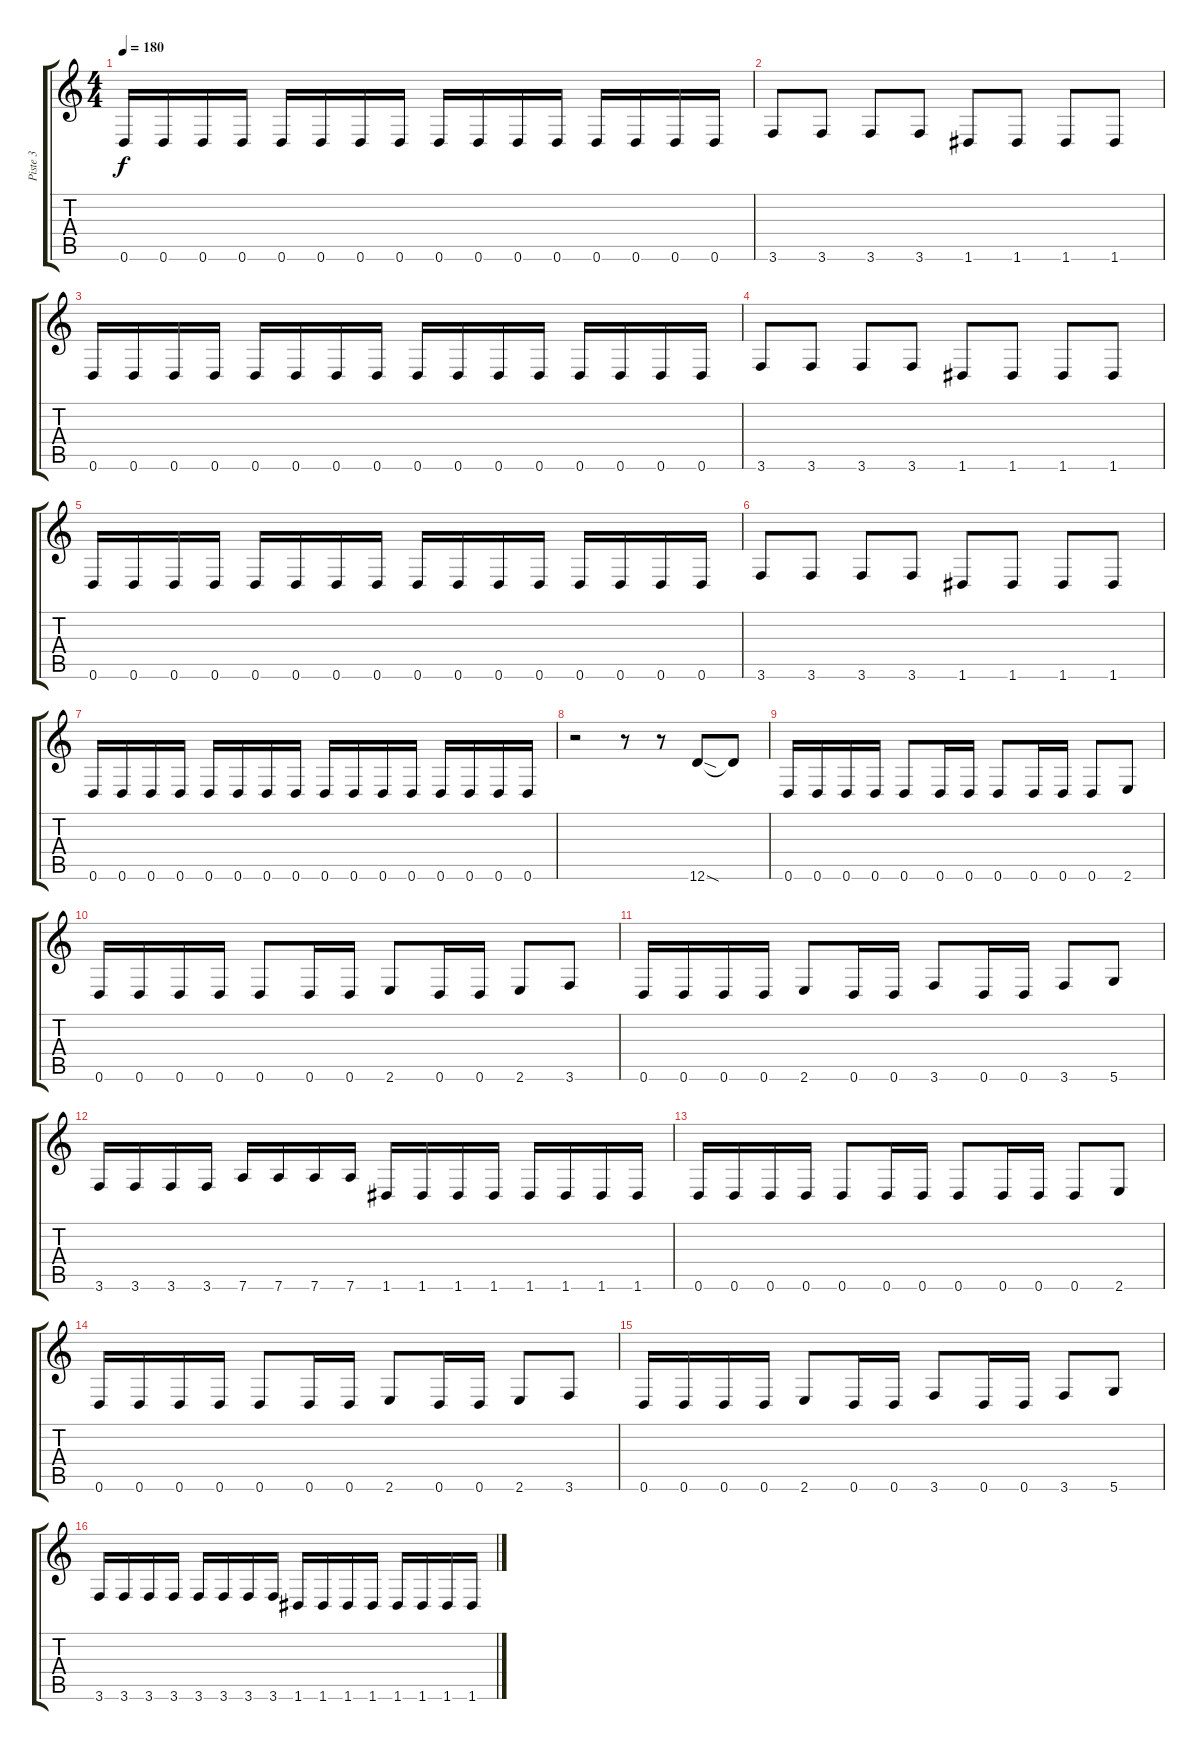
\track ("Piste 3" "Piste 3") {instrument electricbassfinger}
\staff {score tabs}
\tuning (E4 B3 G3 D3 A2 D2) {hide}
\ts (4 4)
\tempo 180
\clef g2
\ks c
0.6.16{dy f} 0.6.16 0.6.16 0.6.16 0.6.16 0.6.16 0.6.16 0.6.16 0.6.16 0.6.16 0.6.16 0.6.16 0.6.16 0.6.16 0.6.16 0.6.16 |
3.6.8 3.6.8 3.6.8 3.6.8 1.6.8 1.6.8 1.6.8 1.6.8 |
0.6.16 0.6.16 0.6.16 0.6.16 0.6.16 0.6.16 0.6.16 0.6.16 0.6.16 0.6.16 0.6.16 0.6.16 0.6.16 0.6.16 0.6.16 0.6.16 |
3.6.8 3.6.8 3.6.8 3.6.8 1.6.8 1.6.8 1.6.8 1.6.8 |
0.6.16 0.6.16 0.6.16 0.6.16 0.6.16 0.6.16 0.6.16 0.6.16 0.6.16 0.6.16 0.6.16 0.6.16 0.6.16 0.6.16 0.6.16 0.6.16 |
3.6.8 3.6.8 3.6.8 3.6.8 1.6.8 1.6.8 1.6.8 1.6.8 |
0.6.16 0.6.16 0.6.16 0.6.16 0.6.16 0.6.16 0.6.16 0.6.16 0.6.16 0.6.16 0.6.16 0.6.16 0.6.16 0.6.16 0.6.16 0.6.16 |
r.2 r.8 r.8 12.6{sod}.8 12.6{t}.8 |
0.6.16 0.6.16 0.6.16 0.6.16 0.6.8 0.6.16 0.6.16 0.6.8 0.6.16 0.6.16 0.6.8 2.6.8 |
0.6.16 0.6.16 0.6.16 0.6.16 0.6.8 0.6.16 0.6.16 2.6.8 0.6.16 0.6.16 2.6.8 3.6.8 |
0.6.16 0.6.16 0.6.16 0.6.16 2.6.8 0.6.16 0.6.16 3.6.8 0.6.16 0.6.16 3.6.8 5.6.8 |
3.6.16 3.6.16 3.6.16 3.6.16 7.6.16 7.6.16 7.6.16 7.6.16 1.6.16 1.6.16 1.6.16 1.6.16 1.6.16 1.6.16 1.6.16 1.6.16 |
0.6.16 0.6.16 0.6.16 0.6.16 0.6.8 0.6.16 0.6.16 0.6.8 0.6.16 0.6.16 0.6.8 2.6.8 |
0.6.16 0.6.16 0.6.16 0.6.16 0.6.8 0.6.16 0.6.16 2.6.8 0.6.16 0.6.16 2.6.8 3.6.8 |
0.6.16 0.6.16 0.6.16 0.6.16 2.6.8 0.6.16 0.6.16 3.6.8 0.6.16 0.6.16 3.6.8 5.6.8 |
3.6.16 3.6.16 3.6.16 3.6.16 3.6.16 3.6.16 3.6.16 3.6.16 1.6.16 1.6.16 1.6.16 1.6.16 1.6.16 1.6.16 1.6.16 1.6.16
